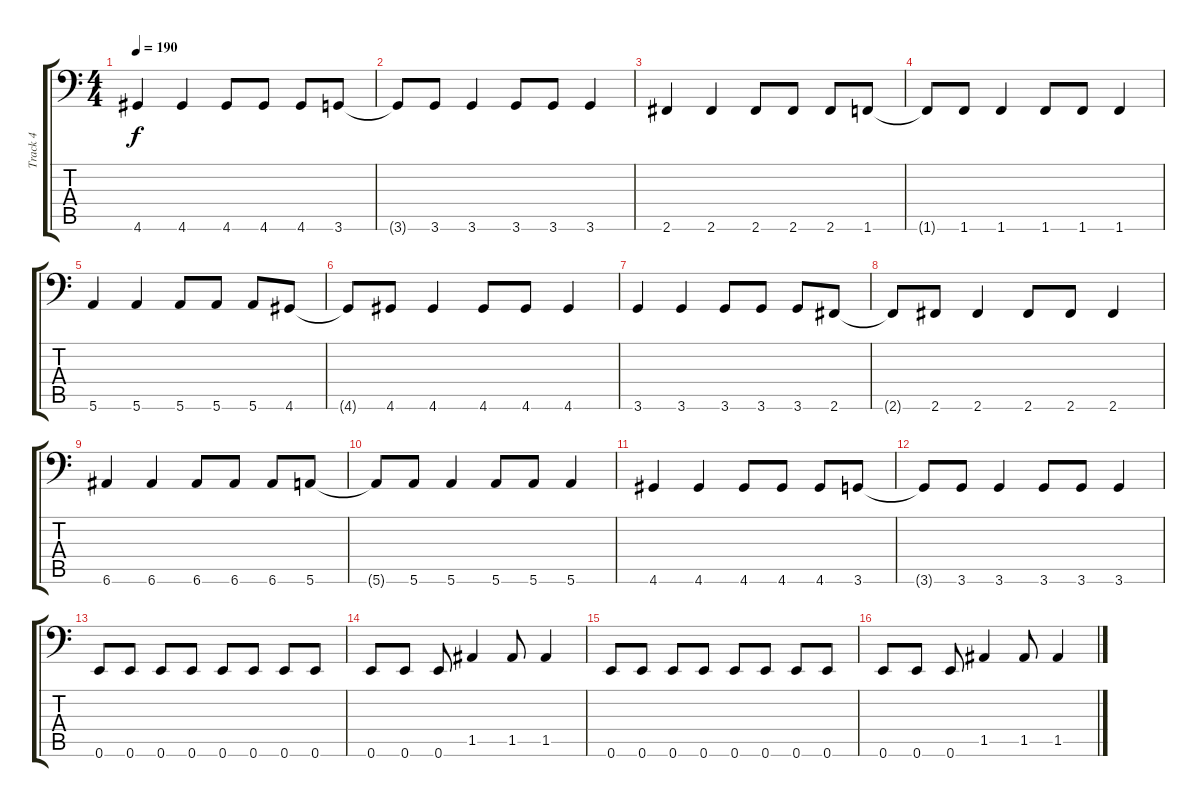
\track ("Track 4" "Track 4") {instrument electricbassfinger}
\staff {score tabs}
\tuning (F3 C3 G2 D2 A1 E1) {hide}
\ts (4 4)
\tempo 190
\clef f4
\ks c
4.6.4{dy f} 4.6.4 4.6.8 4.6.8 4.6.8 3.6.8 |
3.6{t}.8 3.6.8 3.6.4 3.6.8 3.6.8 3.6.4 |
2.6.4 2.6.4 2.6.8 2.6.8 2.6.8 1.6.8 |
1.6{t}.8 1.6.8 1.6.4 1.6.8 1.6.8 1.6.4 |
5.6.4 5.6.4 5.6.8 5.6.8 5.6.8 4.6.8 |
4.6{t}.8 4.6.8 4.6.4 4.6.8 4.6.8 4.6.4 |
3.6.4 3.6.4 3.6.8 3.6.8 3.6.8 2.6.8 |
2.6{t}.8 2.6.8 2.6.4 2.6.8 2.6.8 2.6.4 |
6.6.4 6.6.4 6.6.8 6.6.8 6.6.8 5.6.8 |
5.6{t}.8 5.6.8 5.6.4 5.6.8 5.6.8 5.6.4 |
4.6.4 4.6.4 4.6.8 4.6.8 4.6.8 3.6.8 |
3.6{t}.8 3.6.8 3.6.4 3.6.8 3.6.8 3.6.4 |
0.6.8 0.6.8 0.6.8 0.6.8 0.6.8 0.6.8 0.6.8 0.6.8 |
0.6.8 0.6.8 0.6.8 1.5.4 1.5.8 1.5.4 |
0.6.8 0.6.8 0.6.8 0.6.8 0.6.8 0.6.8 0.6.8 0.6.8 |
0.6.8 0.6.8 0.6.8 1.5.4 1.5.8 1.5.4
